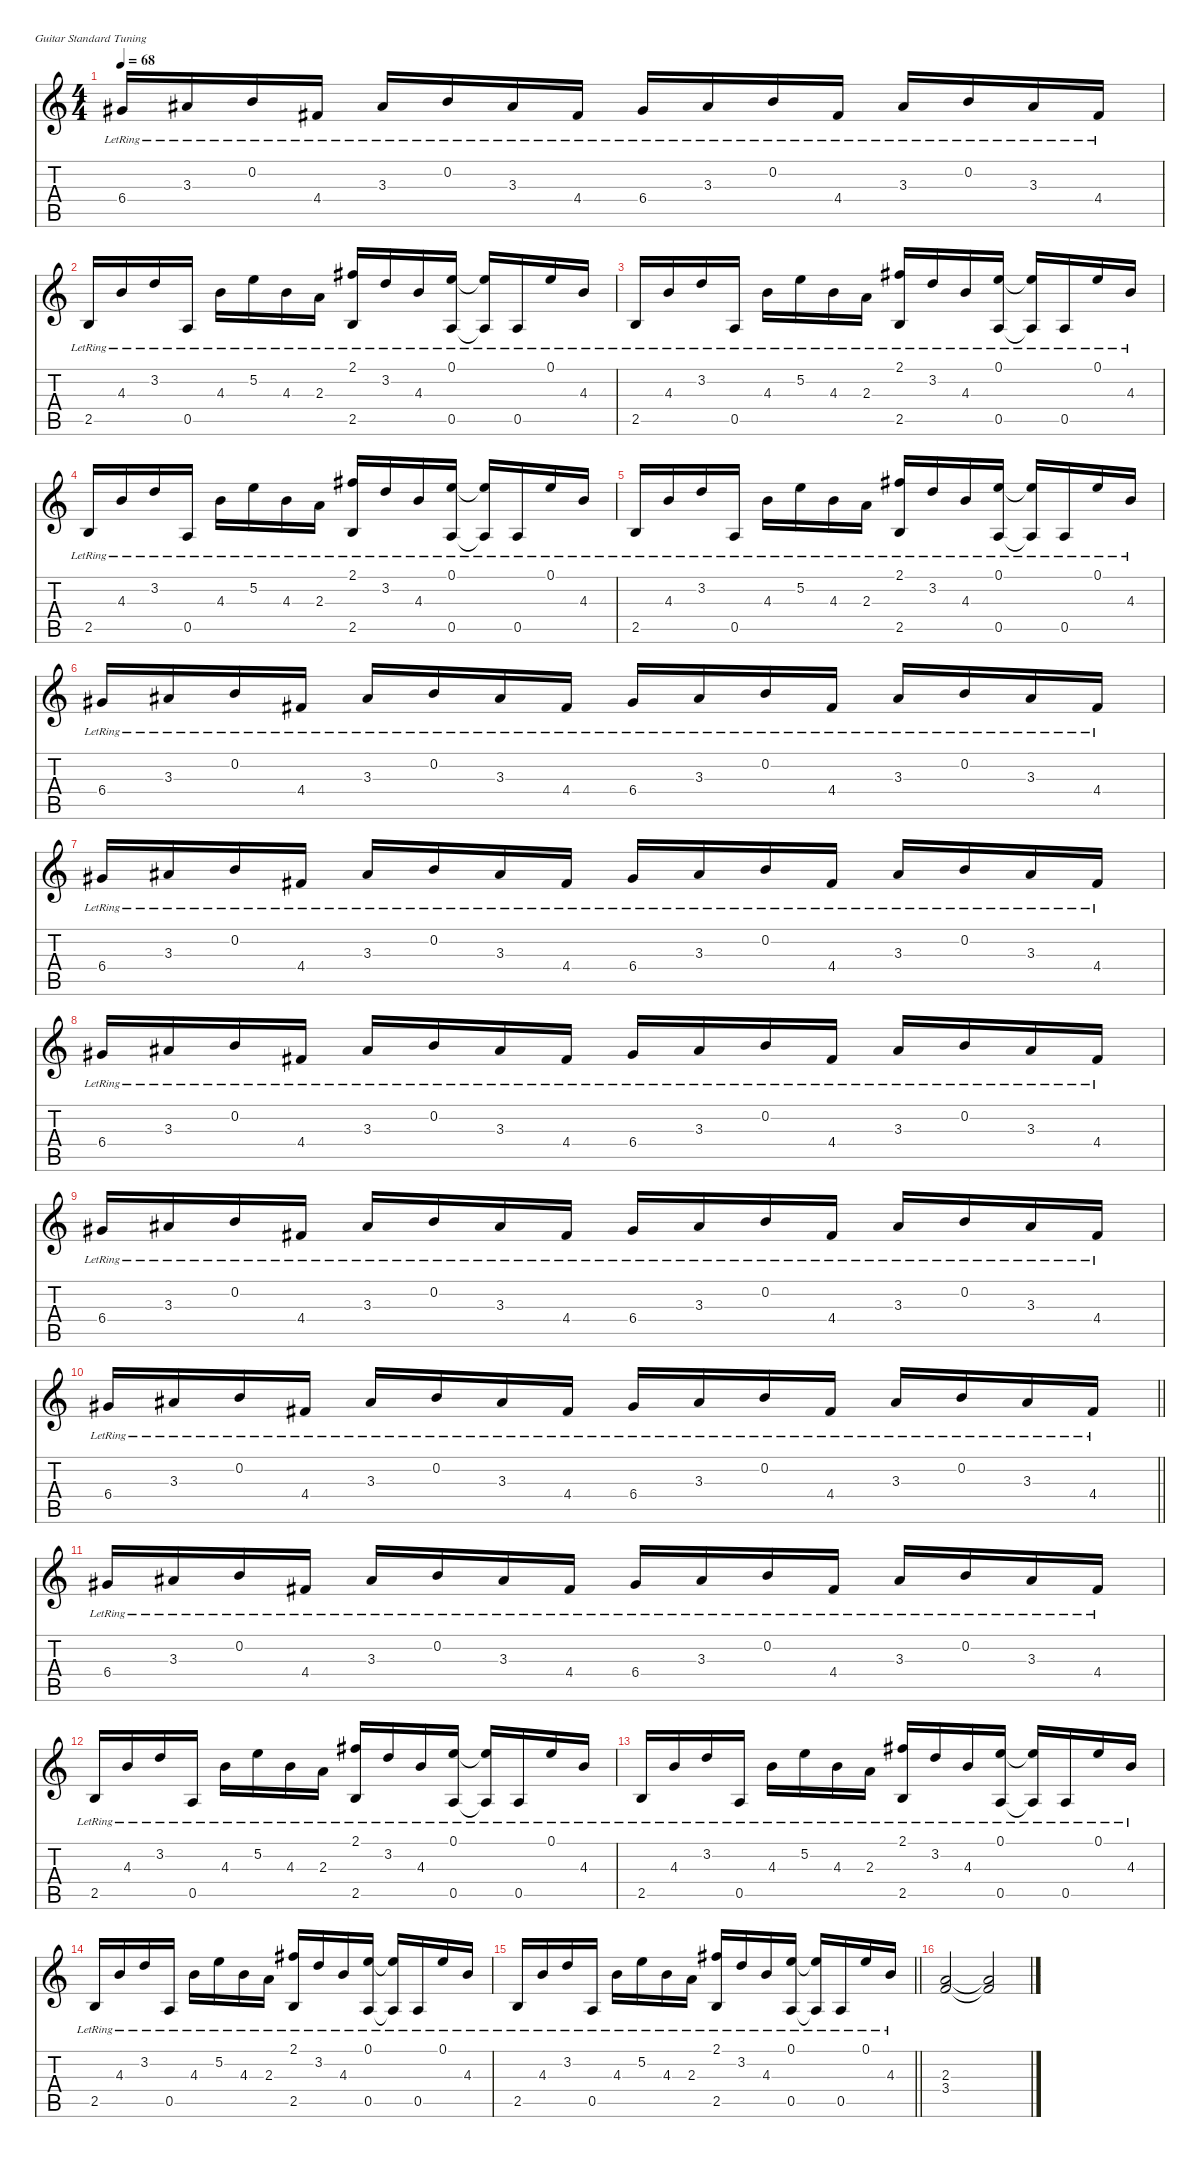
\defaultSystemsLayout 4
\hideDynamics
\bracketExtendMode nobrackets
\singleTrackTrackNamePolicy hidden
\multiTrackTrackNamePolicy hidden
\firstSystemTrackNameMode fullname
\firstSystemTrackNameOrientation horizontal
\otherSystemsTrackNameOrientation horizontal
\track ("Mikael Akerfeldt (Clean Jazz)" "jz.guit.") {instrument electricguitarjazz}
\staff {score tabs}
\tuning (E4 B3 G3 D3 A2 E2)
\ts (4 4)
\tempo 68
\clef g2
\ks c
6.4{lr acc #}.16{dy f beam Up} 3.3{lr acc #}.16{beam Up} 0.2{lr}.16{beam Up} 4.4{lr acc #}.16{beam Up} 3.3{lr acc #}.16{beam Up} 0.2{lr}.16{beam Up} 3.3{lr acc #}.16{beam Up} 4.4{lr acc #}.16{beam Up} 6.4{lr acc #}.16{beam Up} 3.3{lr acc #}.16{beam Up} 0.2{lr}.16{beam Up} 4.4{lr acc #}.16{beam Up} 3.3{lr acc #}.16{beam Up} 0.2{lr}.16{beam Up} 3.3{lr acc #}.16{beam Up} 4.4{lr acc #}.16{beam Up} |
2.5{lr}.16{beam Up} 4.3{lr}.16{beam Up} 3.2{lr}.16{beam Up} 0.5{lr}.16{beam Up} 4.3{lr}.16{beam Down} 5.2{lr}.16{beam Down} 4.3{lr}.16{beam Down} 2.3{lr}.16{beam Down} (2.1{lr acc #} 2.5{lr}).16{beam Up} 3.2{lr}.16{beam Up} 4.3{lr}.16{beam Up} (0.1{lr} 0.5).16{beam Up} (0.1{lr t} 0.5{t}).16{beam Up} 0.5{lr}.16{beam Up} 0.1{lr}.16{beam Up} 4.3{lr}.16{beam Up} |
2.5{lr}.16{beam Up} 4.3{lr}.16{beam Up} 3.2{lr}.16{beam Up} 0.5{lr}.16{beam Up} 4.3{lr}.16{beam Down} 5.2{lr}.16{beam Down} 4.3{lr}.16{beam Down} 2.3{lr}.16{beam Down} (2.1{lr acc #} 2.5{lr}).16{beam Up} 3.2{lr}.16{beam Up} 4.3{lr}.16{beam Up} (0.1{lr} 0.5).16{beam Up} (0.1{lr t} 0.5{t}).16{beam Up} 0.5{lr}.16{beam Up} 0.1{lr}.16{beam Up} 4.3{lr}.16{beam Up} |
2.5{lr}.16{beam Up} 4.3{lr}.16{beam Up} 3.2{lr}.16{beam Up} 0.5{lr}.16{beam Up} 4.3{lr}.16{beam Down} 5.2{lr}.16{beam Down} 4.3{lr}.16{beam Down} 2.3{lr}.16{beam Down} (2.1{lr acc #} 2.5{lr}).16{beam Up} 3.2{lr}.16{beam Up} 4.3{lr}.16{beam Up} (0.1{lr} 0.5).16{beam Up} (0.1{lr t} 0.5{t}).16{beam Up} 0.5{lr}.16{beam Up} 0.1{lr}.16{beam Up} 4.3{lr}.16{beam Up} |
2.5{lr}.16{beam Up} 4.3{lr}.16{beam Up} 3.2{lr}.16{beam Up} 0.5{lr}.16{beam Up} 4.3{lr}.16{beam Down} 5.2{lr}.16{beam Down} 4.3{lr}.16{beam Down} 2.3{lr}.16{beam Down} (2.1{lr acc #} 2.5{lr}).16{beam Up} 3.2{lr}.16{beam Up} 4.3{lr}.16{beam Up} (0.1{lr} 0.5).16{beam Up} (0.1{lr t} 0.5{t}).16{beam Up} 0.5{lr}.16{beam Up} 0.1{lr}.16{beam Up} 4.3{lr}.16{beam Up} |
6.4{lr acc #}.16{beam Up} 3.3{lr acc #}.16{beam Up} 0.2{lr}.16{beam Up} 4.4{lr acc #}.16{beam Up} 3.3{lr acc #}.16{beam Up} 0.2{lr}.16{beam Up} 3.3{lr acc #}.16{beam Up} 4.4{lr acc #}.16{beam Up} 6.4{lr acc #}.16{beam Up} 3.3{lr acc #}.16{beam Up} 0.2{lr}.16{beam Up} 4.4{lr acc #}.16{beam Up} 3.3{lr acc #}.16{beam Up} 0.2{lr}.16{beam Up} 3.3{lr acc #}.16{beam Up} 4.4{lr acc #}.16{beam Up} |
6.4{lr acc #}.16{beam Up} 3.3{lr acc #}.16{beam Up} 0.2{lr}.16{beam Up} 4.4{lr acc #}.16{beam Up} 3.3{lr acc #}.16{beam Up} 0.2{lr}.16{beam Up} 3.3{lr acc #}.16{beam Up} 4.4{lr acc #}.16{beam Up} 6.4{lr acc #}.16{beam Up} 3.3{lr acc #}.16{beam Up} 0.2{lr}.16{beam Up} 4.4{lr acc #}.16{beam Up} 3.3{lr acc #}.16{beam Up} 0.2{lr}.16{beam Up} 3.3{lr acc #}.16{beam Up} 4.4{lr acc #}.16{beam Up} |
6.4{lr acc #}.16{beam Up} 3.3{lr acc #}.16{beam Up} 0.2{lr}.16{beam Up} 4.4{lr acc #}.16{beam Up} 3.3{lr acc #}.16{beam Up} 0.2{lr}.16{beam Up} 3.3{lr acc #}.16{beam Up} 4.4{lr acc #}.16{beam Up} 6.4{lr acc #}.16{beam Up} 3.3{lr acc #}.16{beam Up} 0.2{lr}.16{beam Up} 4.4{lr acc #}.16{beam Up} 3.3{lr acc #}.16{beam Up} 0.2{lr}.16{beam Up} 3.3{lr acc #}.16{beam Up} 4.4{lr acc #}.16{beam Up} |
6.4{lr acc #}.16{beam Up} 3.3{lr acc #}.16{beam Up} 0.2{lr}.16{beam Up} 4.4{lr acc #}.16{beam Up} 3.3{lr acc #}.16{beam Up} 0.2{lr}.16{beam Up} 3.3{lr acc #}.16{beam Up} 4.4{lr acc #}.16{beam Up} 6.4{lr acc #}.16{beam Up} 3.3{lr acc #}.16{beam Up} 0.2{lr}.16{beam Up} 4.4{lr acc #}.16{beam Up} 3.3{lr acc #}.16{beam Up} 0.2{lr}.16{beam Up} 3.3{lr acc #}.16{beam Up} 4.4{lr acc #}.16{beam Up} |
\barLineRight lightlight
6.4{lr acc #}.16{beam Up} 3.3{lr acc #}.16{beam Up} 0.2{lr}.16{beam Up} 4.4{lr acc #}.16{beam Up} 3.3{lr acc #}.16{beam Up} 0.2{lr}.16{beam Up} 3.3{lr acc #}.16{beam Up} 4.4{lr acc #}.16{beam Up} 6.4{lr acc #}.16{beam Up} 3.3{lr acc #}.16{beam Up} 0.2{lr}.16{beam Up} 4.4{lr acc #}.16{beam Up} 3.3{lr acc #}.16{beam Up} 0.2{lr}.16{beam Up} 3.3{lr acc #}.16{beam Up} 4.4{lr acc #}.16{beam Up} |
\section ("" "")
6.4{lr acc #}.16{beam Up} 3.3{lr acc #}.16{beam Up} 0.2{lr}.16{beam Up} 4.4{lr acc #}.16{beam Up} 3.3{lr acc #}.16{beam Up} 0.2{lr}.16{beam Up} 3.3{lr acc #}.16{beam Up} 4.4{lr acc #}.16{beam Up} 6.4{lr acc #}.16{beam Up} 3.3{lr acc #}.16{beam Up} 0.2{lr}.16{beam Up} 4.4{lr acc #}.16{beam Up} 3.3{lr acc #}.16{beam Up} 0.2{lr}.16{beam Up} 3.3{lr acc #}.16{beam Up} 4.4{lr acc #}.16{beam Up} |
2.5{lr}.16{beam Up} 4.3{lr}.16{beam Up} 3.2{lr}.16{beam Up} 0.5{lr}.16{beam Up} 4.3{lr}.16{beam Down} 5.2{lr}.16{beam Down} 4.3{lr}.16{beam Down} 2.3{lr}.16{beam Down} (2.1{lr acc #} 2.5{lr}).16{beam Up} 3.2{lr}.16{beam Up} 4.3{lr}.16{beam Up} (0.1{lr} 0.5).16{beam Up} (0.1{lr t} 0.5{t}).16{beam Up} 0.5{lr}.16{beam Up} 0.1{lr}.16{beam Up} 4.3{lr}.16{beam Up} |
2.5{lr}.16{beam Up} 4.3{lr}.16{beam Up} 3.2{lr}.16{beam Up} 0.5{lr}.16{beam Up} 4.3{lr}.16{beam Down} 5.2{lr}.16{beam Down} 4.3{lr}.16{beam Down} 2.3{lr}.16{beam Down} (2.1{lr acc #} 2.5{lr}).16{beam Up} 3.2{lr}.16{beam Up} 4.3{lr}.16{beam Up} (0.1{lr} 0.5).16{beam Up} (0.1{lr t} 0.5{t}).16{beam Up} 0.5{lr}.16{beam Up} 0.1{lr}.16{beam Up} 4.3{lr}.16{beam Up} |
2.5{lr}.16{beam Up} 4.3{lr}.16{beam Up} 3.2{lr}.16{beam Up} 0.5{lr}.16{beam Up} 4.3{lr}.16{beam Down} 5.2{lr}.16{beam Down} 4.3{lr}.16{beam Down} 2.3{lr}.16{beam Down} (2.1{lr acc #} 2.5{lr}).16{beam Up} 3.2{lr}.16{beam Up} 4.3{lr}.16{beam Up} (0.1{lr} 0.5).16{beam Up} (0.1{lr t} 0.5{t}).16{beam Up} 0.5{lr}.16{beam Up} 0.1{lr}.16{beam Up} 4.3{lr}.16{beam Up} |
\barLineRight lightlight
2.5{lr}.16{beam Up} 4.3{lr}.16{beam Up} 3.2{lr}.16{beam Up} 0.5{lr}.16{beam Up} 4.3{lr}.16{beam Down} 5.2{lr}.16{beam Down} 4.3{lr}.16{beam Down} 2.3{lr}.16{beam Down} (2.1{lr acc #} 2.5{lr}).16{beam Up} 3.2{lr}.16{beam Up} 4.3{lr}.16{beam Up} (0.1{lr} 0.5).16{beam Up} (0.1{lr t} 0.5{t}).16{beam Up} 0.5{lr}.16{beam Up} 0.1{lr}.16{beam Up} 4.3{lr}.16{beam Up} |
(2.3 3.4).2{beam Up} (2.3{t} 3.4{t}).2{beam Up}
